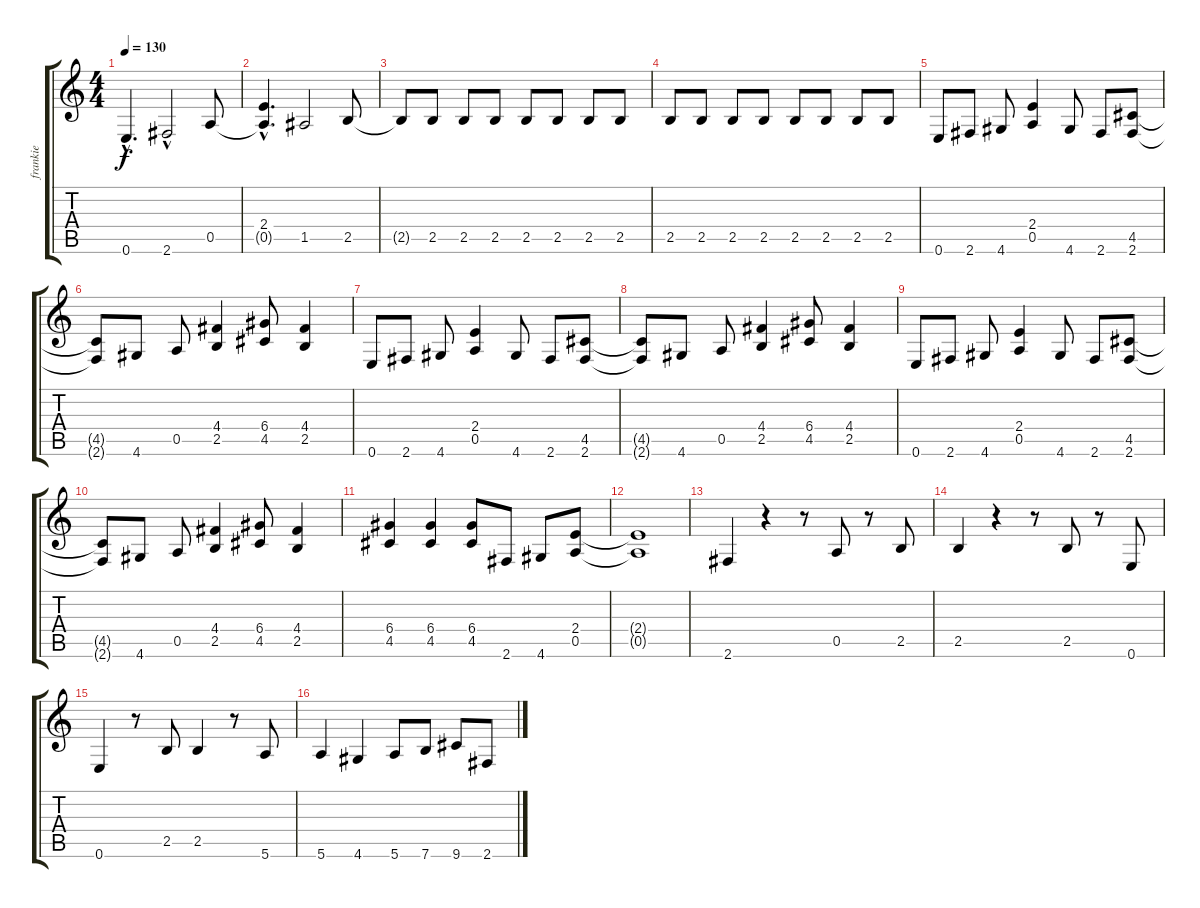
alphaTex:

\track ("frankie" "frankie") {instrument electricbasspick}
\staff {score tabs}
\tuning (E4 B3 G3 D3 A2 E2) {hide}
\ts (4 4)
\tempo 130
\clef g2
\ks c
0.6{hac}.4{d dy f} 2.6{hac}.2 0.5.8 |
(2.4{hac} 0.5{hac t}).4{d} 1.5.2 2.5.8 |
2.5{t}.8 2.5.8 2.5.8 2.5.8 2.5.8 2.5.8 2.5.8 2.5.8 |
2.5.8 2.5.8 2.5.8 2.5.8 2.5.8 2.5.8 2.5.8 2.5.8 |
0.6.8 2.6.8 4.6.8 (2.4 0.5).4 4.6.8 2.6.8 (4.5 2.6).8 |
(4.5{t} 2.6{t}).8 4.6.8 0.5.8 (4.4 2.5).4 (6.4 4.5).8 (4.4 2.5).4 |
0.6.8 2.6.8 4.6.8 (2.4 0.5).4 4.6.8 2.6.8 (4.5 2.6).8 |
(4.5{t} 2.6{t}).8 4.6.8 0.5.8 (4.4 2.5).4 (6.4 4.5).8 (4.4 2.5).4 |
0.6.8 2.6.8 4.6.8 (2.4 0.5).4 4.6.8 2.6.8 (4.5 2.6).8 |
(4.5{t} 2.6{t}).8 4.6.8 0.5.8 (4.4 2.5).4 (6.4 4.5).8 (4.4 2.5).4 |
(6.4 4.5).4 (6.4 4.5).4 (6.4 4.5).8 2.6.8 4.6.8 (2.4 0.5).8 |
(2.4{t} 0.5{t}).1 |
2.6.4 r.4 r.8 0.5.8 r.8 2.5.8 |
2.5.4 r.4 r.8 2.5.8 r.8 0.6.8 |
0.6.4 r.8 2.5.8 2.5.4 r.8 5.6.8 |
5.6.4 4.6.4 5.6.8 7.6.8 9.6.8 2.6.8
